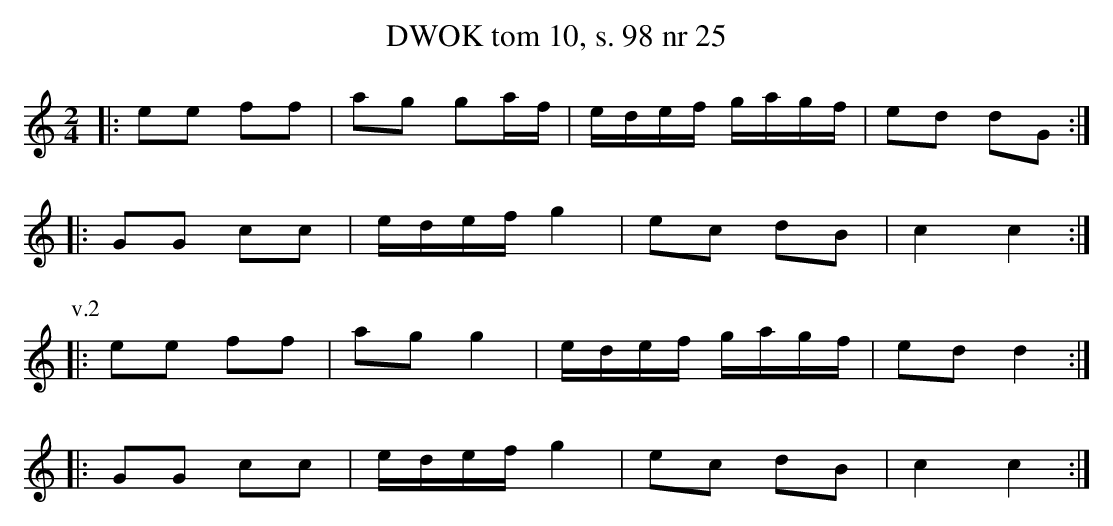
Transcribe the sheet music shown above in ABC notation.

X:1
T:DWOK tom 10, s. 98 nr 25
L:1/16
M:2/4
K:C
|:e2e2 f2f2|a2g2 g2af|edef gagf|e2d2 d2G2:|
|:G2G2 c2c2|edef g4|e2c2 d2B2|c4 c4:|
P:v.2
|:e2e2 f2f2|a2g2 g4|edef gagf|e2d2 d4:|
|:G2G2 c2c2|edef g4|e2c2 d2B2|c4 c4:|
